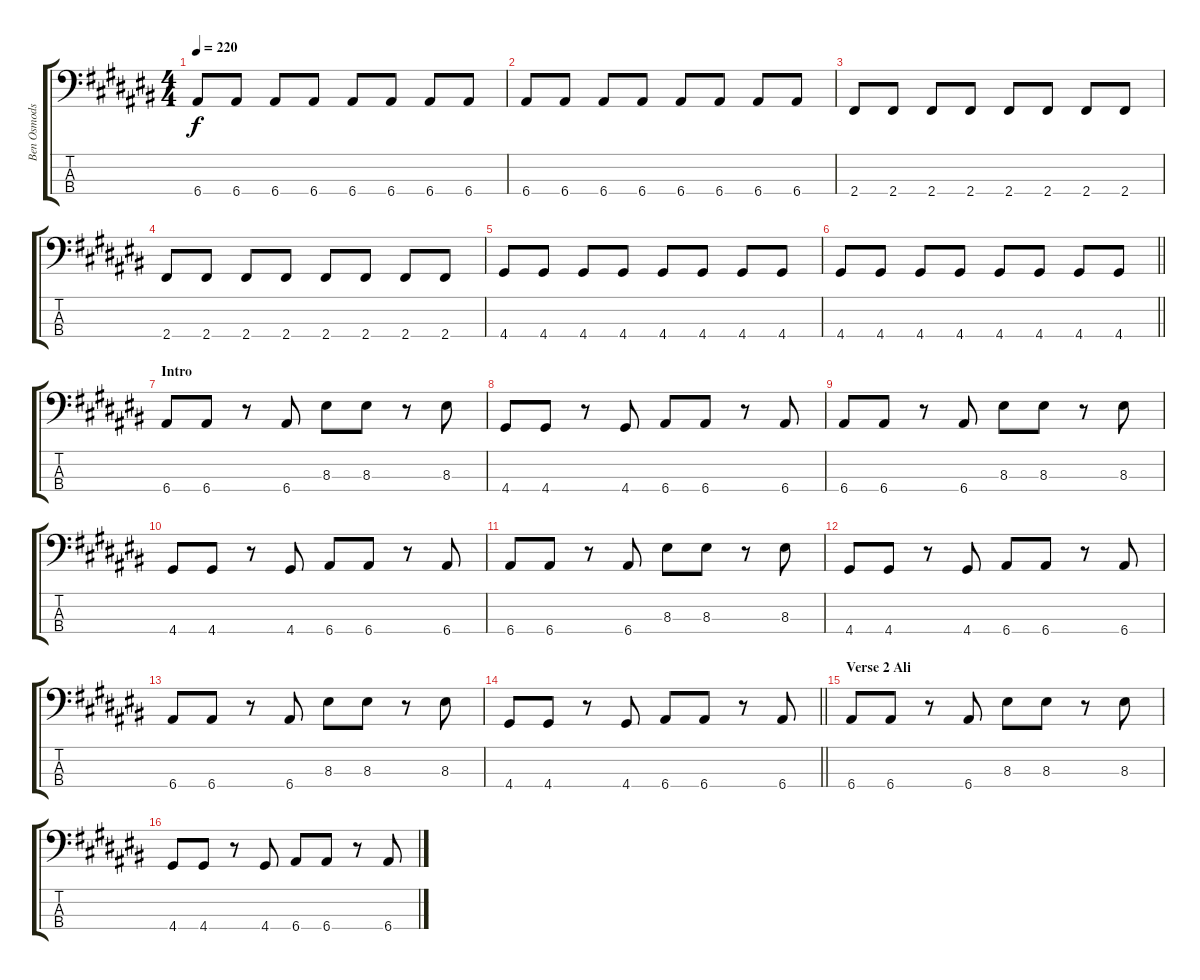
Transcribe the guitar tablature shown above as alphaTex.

\track ("Ben Osmodson" "Ben Osmods") {instrument electricbassfinger}
\staff {score tabs}
\tuning (G2 D2 A1 E1) {hide}
\ts (4 4)
\tempo 220
\clef f4
\ks a#minor
6.4.8{dy f} 6.4.8 6.4.8 6.4.8 6.4.8 6.4.8 6.4.8 6.4.8 |
6.4.8 6.4.8 6.4.8 6.4.8 6.4.8 6.4.8 6.4.8 6.4.8 |
2.4.8 2.4.8 2.4.8 2.4.8 2.4.8 2.4.8 2.4.8 2.4.8 |
2.4.8 2.4.8 2.4.8 2.4.8 2.4.8 2.4.8 2.4.8 2.4.8 |
4.4.8 4.4.8 4.4.8 4.4.8 4.4.8 4.4.8 4.4.8 4.4.8 |
\barLineRight lightlight
4.4.8 4.4.8 4.4.8 4.4.8 4.4.8 4.4.8 4.4.8 4.4.8 |
\section ("" "Intro")
6.4.8 6.4.8 r.8 6.4.8 8.3.8 8.3.8 r.8 8.3.8 |
4.4.8 4.4.8 r.8 4.4.8 6.4.8 6.4.8 r.8 6.4.8 |
6.4.8 6.4.8 r.8 6.4.8 8.3.8 8.3.8 r.8 8.3.8 |
4.4.8 4.4.8 r.8 4.4.8 6.4.8 6.4.8 r.8 6.4.8 |
6.4.8 6.4.8 r.8 6.4.8 8.3.8 8.3.8 r.8 8.3.8 |
4.4.8 4.4.8 r.8 4.4.8 6.4.8 6.4.8 r.8 6.4.8 |
6.4.8 6.4.8 r.8 6.4.8 8.3.8 8.3.8 r.8 8.3.8 |
\barLineRight lightlight
4.4.8 4.4.8 r.8 4.4.8 6.4.8 6.4.8 r.8 6.4.8 |
\section ("" "Verse 2 Ali")
6.4.8 6.4.8 r.8 6.4.8 8.3.8 8.3.8 r.8 8.3.8 |
4.4.8 4.4.8 r.8 4.4.8 6.4.8 6.4.8 r.8 6.4.8
